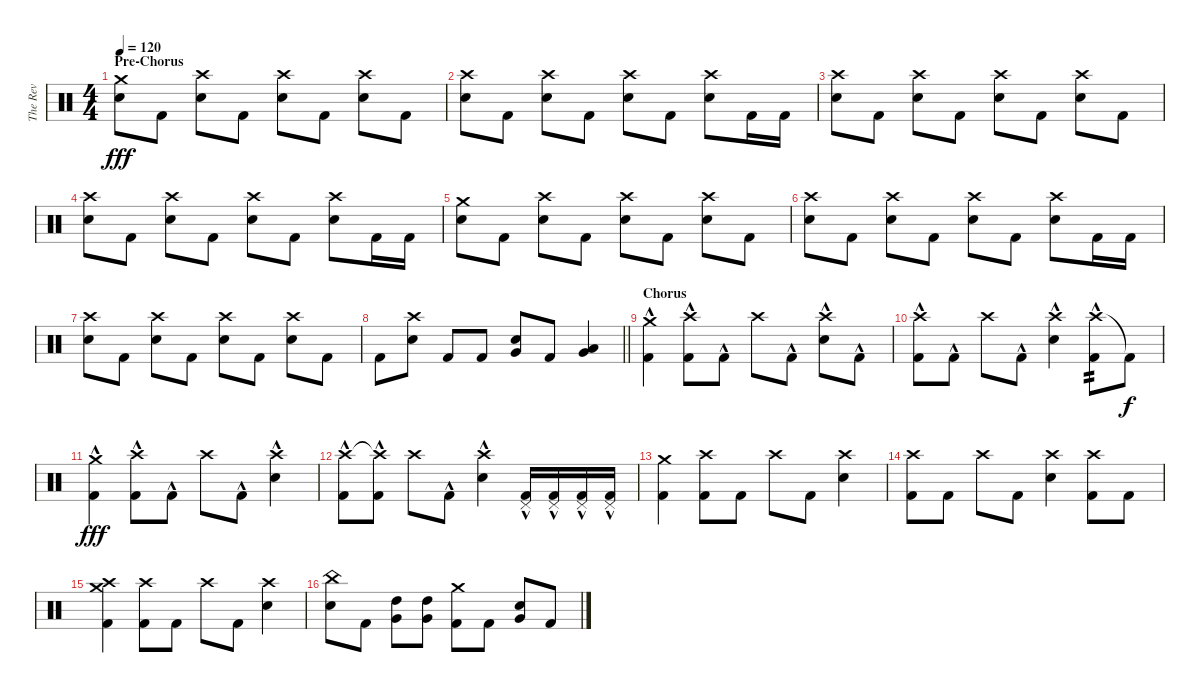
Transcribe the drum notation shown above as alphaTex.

\track ("The Rev" "The Rev") {instrument percussion}
\staff {score}
\articulation defaults
\ts (4 4)
\section ("" "Pre-Chorus")
\tempo 120
\clef neutral
\ks c
("Crash medium (hit)" "Snare (hit) 2").8{dy fff} "Kick (hit) 2".8 ("Crash high (hit)" "Snare (hit) 2").8 "Kick (hit) 2".8 ("Crash high (hit)" "Snare (hit) 2").8 "Kick (hit) 2".8 ("Crash high (hit)" "Snare (hit) 2").8 "Kick (hit) 2".8 |
("Crash high (hit)" "Snare (hit) 2").8 "Kick (hit) 2".8 ("Crash high (hit)" "Snare (hit) 2").8 "Kick (hit) 2".8 ("Crash high (hit)" "Snare (hit) 2").8 "Kick (hit) 2".8 ("Crash high (hit)" "Snare (hit) 2").8 "Kick (hit) 2".16 "Kick (hit) 2".16 |
("Crash high (hit)" "Snare (hit) 2").8 "Kick (hit) 2".8 ("Crash high (hit)" "Snare (hit) 2").8 "Kick (hit) 2".8 ("Crash high (hit)" "Snare (hit) 2").8 "Kick (hit) 2".8 ("Crash high (hit)" "Snare (hit) 2").8 "Kick (hit) 2".8 |
("Crash high (hit)" "Snare (hit) 2").8 "Kick (hit) 2".8 ("Crash high (hit)" "Snare (hit) 2").8 "Kick (hit) 2".8 ("Crash high (hit)" "Snare (hit) 2").8 "Kick (hit) 2".8 ("Crash high (hit)" "Snare (hit) 2").8 "Kick (hit) 2".16 "Kick (hit) 2".16 |
("Crash medium (hit)" "Snare (hit) 2").8 "Kick (hit) 2".8 ("Crash high (hit)" "Snare (hit) 2").8 "Kick (hit) 2".8 ("Crash high (hit)" "Snare (hit) 2").8 "Kick (hit) 2".8 ("Crash high (hit)" "Snare (hit) 2").8 "Kick (hit) 2".8 |
("Crash high (hit)" "Snare (hit) 2").8 "Kick (hit) 2".8 ("Crash high (hit)" "Snare (hit) 2").8 "Kick (hit) 2".8 ("Crash high (hit)" "Snare (hit) 2").8 "Kick (hit) 2".8 ("Crash high (hit)" "Snare (hit) 2").8 "Kick (hit) 2".16 "Kick (hit) 2".16 |
("Crash high (hit)" "Snare (hit) 2").8 "Kick (hit) 2".8 ("Crash high (hit)" "Snare (hit) 2").8 "Kick (hit) 2".8 ("Crash high (hit)" "Snare (hit) 2").8 "Kick (hit) 2".8 ("Crash high (hit)" "Snare (hit) 2").8 "Kick (hit) 2".8 |
\barLineRight lightlight "Kick (hit) 2".8
("Crash high (hit)" "Snare (hit) 2").8 "Kick (hit) 2".8 "Kick (hit) 2".8 ("Snare (hit) 2" "Very Low Tom (hit)").8 "Kick (hit) 2".8 ("Low Tom (hit)" "Very Low Tom (hit)").4 |
\section ("" "Chorus")
("Crash medium (hit)" "Kick (hit) 2"{hac}).4 ("Crash high (hit)" "Kick (hit) 2"{hac}).8 "Kick (hit) 2"{hac}.8 "Crash high (hit)".8 "Kick (hit) 2"{hac}.8 ("Crash high (hit)" "Snare (hit) 2"{hac}).8 "Kick (hit) 2"{hac}.8 |
("Crash high (hit)" "Kick (hit) 2"{hac}).8 "Kick (hit) 2"{hac}.8 "Crash high (hit)".8 "Kick (hit) 2"{hac}.8 ("Crash high (hit)" "Snare (hit) 2"{hac}).4 ("Crash high (hit)" "Kick (hit) 2"{hac}).8{tp 2} "Kick (hit) 2"{t}.8{dy f} |
("Crash medium (hit)" "Kick (hit) 2"{hac}).4{dy fff} ("Crash high (hit)" "Kick (hit) 2"{hac}).8 "Kick (hit) 2"{hac}.8 "Crash high (hit)".8 "Kick (hit) 2"{hac}.8 ("Crash high (hit)" "Snare (hit) 2"{hac}).4 |
("Crash high (hit)" "Kick (hit) 2"{hac}).8 ("Crash high (hit)"{t} "Kick (hit) 2"{hac}).8 "Crash high (hit)".8 "Kick (hit) 2"{hac}.8 ("Crash high (hit)" "Snare (hit) 2"{hac}).4 ("Pedal Hi-Hat (hit)" "Kick (hit) 2"{hac}).16 ("Pedal Hi-Hat (hit)" "Kick (hit) 2"{hac}).16 ("Pedal Hi-Hat (hit)" "Kick (hit) 2"{hac}).16 ("Pedal Hi-Hat (hit)" "Kick (hit) 2"{hac}).16 |
("Crash medium (hit)" "Kick (hit) 2").4 ("Crash high (hit)" "Kick (hit) 2").8 "Kick (hit) 2".8 "Crash high (hit)".8 "Kick (hit) 2".8 ("Crash high (hit)" "Snare (hit) 2").4 |
("Crash high (hit)" "Kick (hit) 2").8 "Kick (hit) 2".8 "Crash high (hit)".8 "Kick (hit) 2".8 ("Crash high (hit)" "Snare (hit) 2").4 ("Crash high (hit)" "Kick (hit) 2").8 "Kick (hit) 2".8 |
("Crash medium (hit)" "Crash high (hit)" "Kick (hit) 2").4 ("Crash high (hit)" "Kick (hit) 2").8 "Kick (hit) 2".8 "Crash high (hit)".8 "Kick (hit) 2".8 ("Crash high (hit)" "Snare (hit) 2").4 |
("China (hit)" "Snare (hit) 2").8 "Kick (hit) 2".8 ("High Tom (hit)" "Very Low Tom (hit)").8 ("High Tom (hit)" "Very Low Tom (hit)").8 ("Crash medium (hit)" "Kick (hit) 2").8 "Kick (hit) 2".8 ("Snare (hit) 2" "Very Low Tom (hit)").8 "Kick (hit) 2".8
